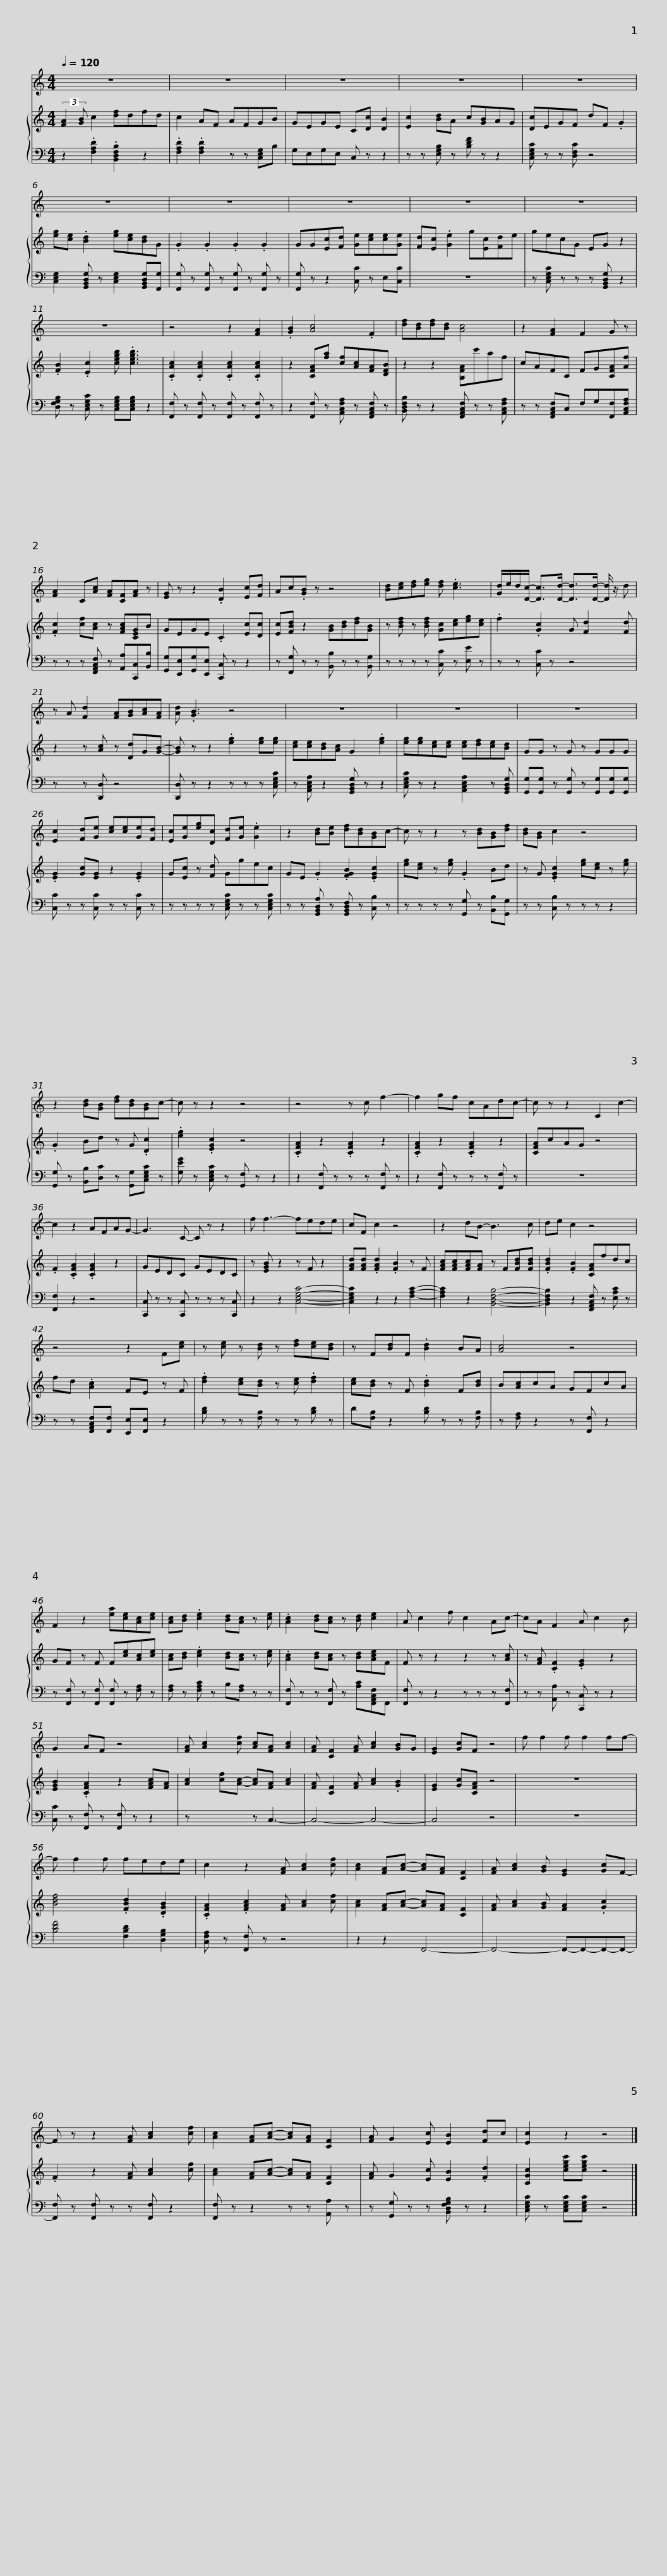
X:1
%%score 1 { 2 | 3 }
L:1/8
Q:1/4=120
M:4/4
I:linebreak $
K:C
V:1 treble
V:2 treble
V:3 bass
V:1
 z8 | z8 | z8 | z8 | z8 |$ %5
 z8 | z8 | z8 | z8 | z8 |$ %10
 z8 | z4 z2 [FA]2 | .[GB]2 [Ac]4 .F2 | [df][Bd][df][Bd] [Ac]4 | z2 [FA]2 F2 G z |$ %15
 [FA]2 C[Ac] [FA][CF][FA] z | [EG] z z2 .[DB]2 [Ec][Fd] | Ac.[GB] z z4 | [Bd][ce][df][eg] [df] .[ce]3 |$ [Gd]/e/d/[Dc]/- [Dc]>[Dd]- [Dd]>[Dd]- [Dd]/ z/ d | %20
 z A [Fd]2 [FA][GB][Ac][FA] | [Ad] .[GB]3 z4 | z8 |$ z8 | z8 | %25
 [Ec]2 [Fd][Ge] [ce][ce][Ge][Fd] | [Ec][Ge][eg][Dc] [Fd][Ge] .[Ge]2 | z2 [Bd][Be] [df][Bd][GB]c- |$ c z z2 z [Bd][GB][df] | [Bd][GB] c2 z4 | %30
 z2 [Bd][GB] [df][Bd][GB]c- | c z z2 z4 | z4 z c f2- |$ f2 gf cAdc- | c z z2 C2 c2- | %35
 c2 z2 AFAG- | G3 C- C z z2 | f f3- fede |$ cF c2 z4 | z2 dB- B3 c | %40
 de c2 z4 | z4 z2 F[ce] | z [ce] z [Bd] z [df][ce][Bd] |$ z F[Bd]F .[Bd]2 BA | [Ac]4 z4 | %45
 F2 z2 [ea][ce][Ac][ce] | [Ac][Bd] .[ce]2 [Bd][Ac] z [ce] | .[Ac]2 [Bd][Ac] z [Bd] [ce]2 |$ A c2 f c2 Ac- | cA F2 A c2 B | %50
 G2 AF z4 | [FA] [Ac]2 [cf] [Ac][FA] [Ac]2 | [FA] [CF]2 [FA] [Ac]2 [GB]G |$ [EG]2 [Gc]F z4 | f f2 f f2 ff- | %55
 f f2 f fede | c2 z2 [FA] [Ac]2 [cf] | [Ac]2 [FA][Ac]- [Ac][FA] [CF]2 | [FA] [Ac]2 [GB] [EG]2 [Gc]F- |$ F z z2 [FA] [Ac]2 [cf] | %60
 [Ac]2 [FA][Ac]- [Ac][FA] [CF]2 | [FA] G2 [Ec] [EB]2 [Fd]c | [Ec]2 z2 z4 |] %63
V:2
 (3:2:2[FA]2 [GB] c2 [df]dfd | c2 AF AFGB | GEGE C[Dc] [DB]2 | [Ec]2 [Bd]A c[GB]AG | [Dc]EGF dF .G2 |$ %5
 [eg][ce] .[Bd]2 [eg][ce][Bd]G | .G2 .G2 .G2 .G2 | GG[Ec][Fd] [Ge][ce][ce][Ge] | [Fd][Ec] .[Ge]2 g[Ec][Fd]e | gecG EG z2 |$ %10
 .[FB]2 .[Ec]2 [cegb] .[cegb]3 | .[CAc]2 .[CAc]2 .[CAc]2 .[CAc]2 | z2 [CFA][fa] [cf][Ac][FA][DFB] | z2 z2 [B,FA]c'af | cAFC FG[CFA][Af] |$ %15
 .[Fc]2 [cf][Ac] z [FAc][CEG]B | GEGE .C2 [Ec][Dc] | [Ec][FBd] z2 [GB][Bd][df][GB] | z [Bdf] z [Bdf] [Gc][ce][eg][ce] |$ .f2 .[Gc]2 G [Fd]2 [Fd] | %20
 z2 z [Ac] z [Dd]G[GB]- | [GB] z z2 .[eg]2 [eg][eg] | [ce][ce][Bd][Ac] G2 .[eg]2 |$ [eg][eg][ce][ce] [ce][df][ce][Bd] | GG z G z GGG | %25
 .[EG]2 [Gc][EG] z2 .[EG]2 | G[Ec] z [Fd] Ggec | GE .G2 .[FGB]2 .[EGc]2 |$ [eg][ce] z [eg] .G2 Bd | z G .[EGc]2 [eg][ce] z [eg] | %30
 .G2 Bd z G .[Dc]2 | .[eg]2 .[EGc]2 z4 | .[CFA]2 z2 .[CFA]2 z2 |$ .[CFA]2 z2 .[CFA]2 z2 | [CFA]cAG z4 | %35
 .F2 .[CFA]2 .[CFA]2 z2 | GEDC GEDC | z [EGB] z2 z F z2 |$ [FAd][FAd] .[FAd]2 .[FB]2 z F | [FAc][FAc][FAc][FA] z F[FBd][FBd] | %40
 .[FBd]2 .[FB]2 [CFA]fdc | fd .[Ac]2 FE z F | .[df]2 [ce][Bd] z [ce] .[df]2 |$ [ce][Bd] z F .[Bd]2 F[Bd] | B[Ac]cA GFcA | %45
 GF z F F[ce][Ac][ce] | [Ac][Bd] .[ce]2 [Bd][Ac] z [ce] | .[Ac]2 [Bd][Ac] z [Bd][Ace]F |$ F z z2 z2 z [Ac] | z [FA] .[CF]2 .[EG]2 z2 | %50
 [EGB]2 .[CFA]2 z2 [FAc][FA] | [Ac]2 [cf][Ac]- [Ac][FA] [Ac]2 | [FA] [CF]2 [FA] [Ac]2 .[GB]2 |$ [EG]2 [Gc][CFA] z4 | z8 | %55
 [Bdf]4 .[FBd]2 .[DGB]2 | .[CFA]2 .[FAc]2 [FA] [Ac]2 [cf] | [Ac]2 [FA][Ac]- [Ac][FA] [CF]2 | [FA] [Ac]2 [GB] [FA]2 .[Gc]2 |$ .F2 z2 [FA] [Ac]2 [cf] | %60
 [Ac]2 [FA][Ac]- [Ac][FA] [CF]2 | [FA] G2 [Ec] [EB]2 .[Fd]2 | [CGc]2 [cegc'][cegc'] z4 |] %63
V:3
 z2 .[F,A,D]2 .[B,,D,F,B,]2 z2 | .[F,A,D]2 .[F,A,D]2 z z [C,E,G,]B, | G,E,G,E, C, z z2 | z z [E,G,B,] z [B,DF] z z2 | [C,E,G,C] z z [D,F,C] z4 |$ %5
 [C,E,G,]2 [G,,B,,D,G,] z [C,E,G,]2 [G,,B,,D,G,][F,,G,] | [F,,G,] z [F,,G,] z [F,,G,] z [F,,G,] z | [F,,G,] z z2 [C,C] z E,[C,C] | z8 | z [C,E,G,C] z z z [G,,B,,D,G,] z2 |$ %10
 [D,F,G,B,] z [C,E,G,C] z [C,E,G,B,][C,E,G,B,] z2 | [F,,F,] z [F,,F,] z [F,,F,] z [F,,F,] z | z2 [F,,F,] z [A,,C,F,A,] z [F,,A,,C,F,] z | [B,,D,F,B,] z z2 [F,,A,,C,F,] z z [A,,C,F,A,] | z z [F,,A,,C,F,]C, F,G,[F,,F,][A,,C,F,A,] |$ %15
 z z z [F,,A,,C,F,] z [A,,A,][C,,C,][B,,B,] | [G,,G,][E,,E,][G,,G,][E,,E,] [C,,C,] z z2 | z [F,,G,] z z [B,,B,] z z [B,,G,] | z z z z [C,C] z [E,E] z |$ z z [C,C] z z4 | %20
 z x z [D,,D,] z4 | [D,,D,] z z2 z z z [C,E,G,C] | z [A,,C,E,A,] z2 [G,,B,,D,G,] z z2 |$ [C,E,G,C] z z2 [A,,C,E,A,]2 z [G,,B,,D,G,] | [G,,G,][G,,G,] z [G,,G,] z [G,,G,][G,,G,][G,,G,] | %25
 [C,C] z z [C,C] z z [C,C] z | z z z z [C,E,G,C] z z [C,E,G,C] | z z [G,,B,,D,A,] z [G,,B,,D,F,] z [C,B,] z |$ z z z z [G,,G,] z [B,,B,][G,,G,] | z z [C,B,] z z z z2 | %30
 [G,,G,] z [B,,B,][D,C] z [G,,G,][C,E,G,C] z | [G,EG] z [C,E,G,C] z [G,,F,] z z2 | z2 [F,,F,] z z z [F,,F,] z |$ z2 [F,,F,] z z z [F,,F,] z | z8 | %35
 [F,,F,]2 z2 z4 | [C,,C,] z z [C,,C,] z z z [C,,C,] | z2 z2 [C,E,G,C]4- |$ [C,E,G,C]2 z2 z2 [F,A,C]2- | [F,A,C]2 z2 [B,,D,F,B,]4- | %40
 [B,,D,F,B,]2 z2 [F,,A,,C,F,] z [E,A,C] z | z z [F,,A,,C,F,][F,,F,] [E,,E,][F,,E,] z2 | [B,D] z z [F,B,] z z [B,D] z |$ D[F,B,] z2 [B,D] z z [F,B,] | z [F,A,] z2 z [F,,F,] z2 | %45
 z [F,,F,] z [F,,F,] [F,,F,] z [F,A,] z | [F,A,] z [F,A,C] z B,[F,A,] z z | [F,,F,] z z [F,,F,] z [A,C][F,,A,,C,F,]F,, |$ [F,,F,] z z2 z z z [F,,F,] | z z [A,,A,] z [C,,C,] z z2 | %50
 [C,C] z [F,,F,] z [F,,F,] z z2 | z x x2 z C,3- | C,4- C,4- |$ C,4 z4 | z8 | %55
 [B,DF]4 [F,B,D]2 [D,G,B,]2 | [C,F,A,] z [F,,F,] z z4 | z2 z2 F,,4- | F,,4- F,,-F,,-F,,-F,,- |$ [F,,F,] z [F,,F,] z z [F,,F,] z2 | %60
 [F,,F,] z z2 z z [A,,A,] z | z [G,,G,] z z [B,,D,F,G,B,] z z2 | [C,E,G,C] z [C,E,G,C][C,E,G,C] z4 |] %63
